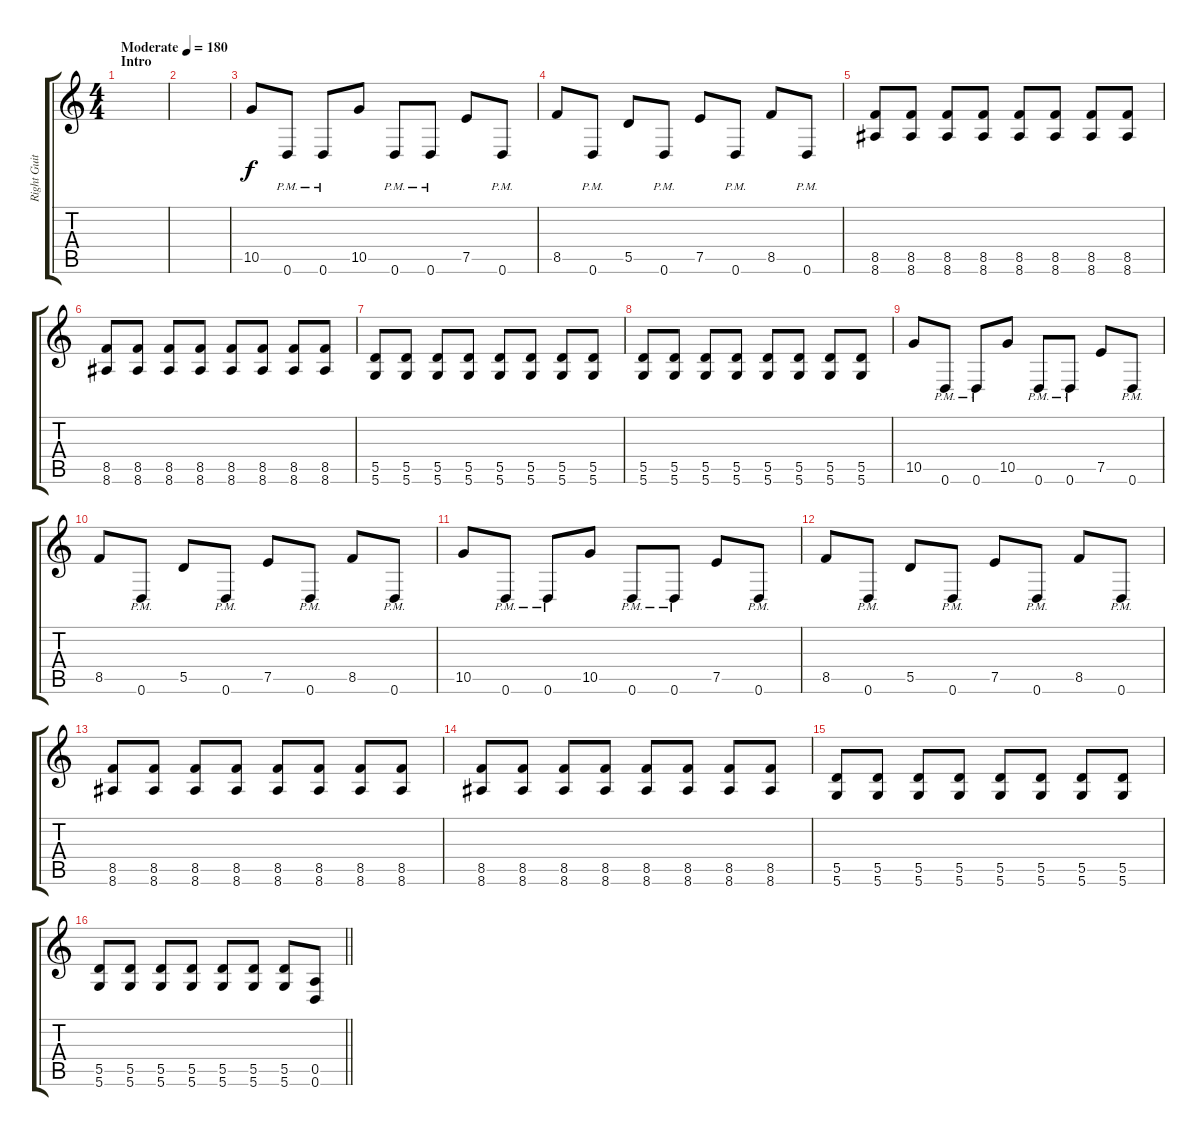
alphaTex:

\track ("Right Guitar" "Right Guit") {instrument distortionguitar}
\staff {score tabs}
\tuning (E4 B3 G3 D3 A2 D2) {hide}
\ts (4 4)
\section ("" "Intro")
\tempo (180 "Moderate")
\clef g2
\ks c
|
|
10.5.8 0.6{pm}.8 0.6{pm}.8 10.5.8 0.6{pm}.8 0.6{pm}.8 7.5.8 0.6{pm}.8 |
8.5.8 0.6{pm}.8 5.5.8 0.6{pm}.8 7.5.8 0.6{pm}.8 8.5.8 0.6{pm}.8 |
(8.5 8.6).8 (8.5 8.6).8 (8.5 8.6).8 (8.5 8.6).8 (8.5 8.6).8 (8.5 8.6).8 (8.5 8.6).8 (8.5 8.6).8 |
(8.5 8.6).8 (8.5 8.6).8 (8.5 8.6).8 (8.5 8.6).8 (8.5 8.6).8 (8.5 8.6).8 (8.5 8.6).8 (8.5 8.6).8 |
(5.5 5.6).8 (5.5 5.6).8 (5.5 5.6).8 (5.5 5.6).8 (5.5 5.6).8 (5.5 5.6).8 (5.5 5.6).8 (5.5 5.6).8 |
(5.5 5.6).8 (5.5 5.6).8 (5.5 5.6).8 (5.5 5.6).8 (5.5 5.6).8 (5.5 5.6).8 (5.5 5.6).8 (5.5 5.6).8 |
10.5.8 0.6{pm}.8 0.6{pm}.8 10.5.8 0.6{pm}.8 0.6{pm}.8 7.5.8 0.6{pm}.8 |
8.5.8 0.6{pm}.8 5.5.8 0.6{pm}.8 7.5.8 0.6{pm}.8 8.5.8 0.6{pm}.8 |
10.5.8 0.6{pm}.8 0.6{pm}.8 10.5.8 0.6{pm}.8 0.6{pm}.8 7.5.8 0.6{pm}.8 |
8.5.8 0.6{pm}.8 5.5.8 0.6{pm}.8 7.5.8 0.6{pm}.8 8.5.8 0.6{pm}.8 |
(8.5 8.6).8 (8.5 8.6).8 (8.5 8.6).8 (8.5 8.6).8 (8.5 8.6).8 (8.5 8.6).8 (8.5 8.6).8 (8.5 8.6).8 |
(8.5 8.6).8 (8.5 8.6).8 (8.5 8.6).8 (8.5 8.6).8 (8.5 8.6).8 (8.5 8.6).8 (8.5 8.6).8 (8.5 8.6).8 |
(5.5 5.6).8 (5.5 5.6).8 (5.5 5.6).8 (5.5 5.6).8 (5.5 5.6).8 (5.5 5.6).8 (5.5 5.6).8 (5.5 5.6).8 |
\barLineRight lightlight
(5.5 5.6).8 (5.5 5.6).8 (5.5 5.6).8 (5.5 5.6).8 (5.5 5.6).8 (5.5 5.6).8 (5.5 5.6).8 (0.5 0.6).8
